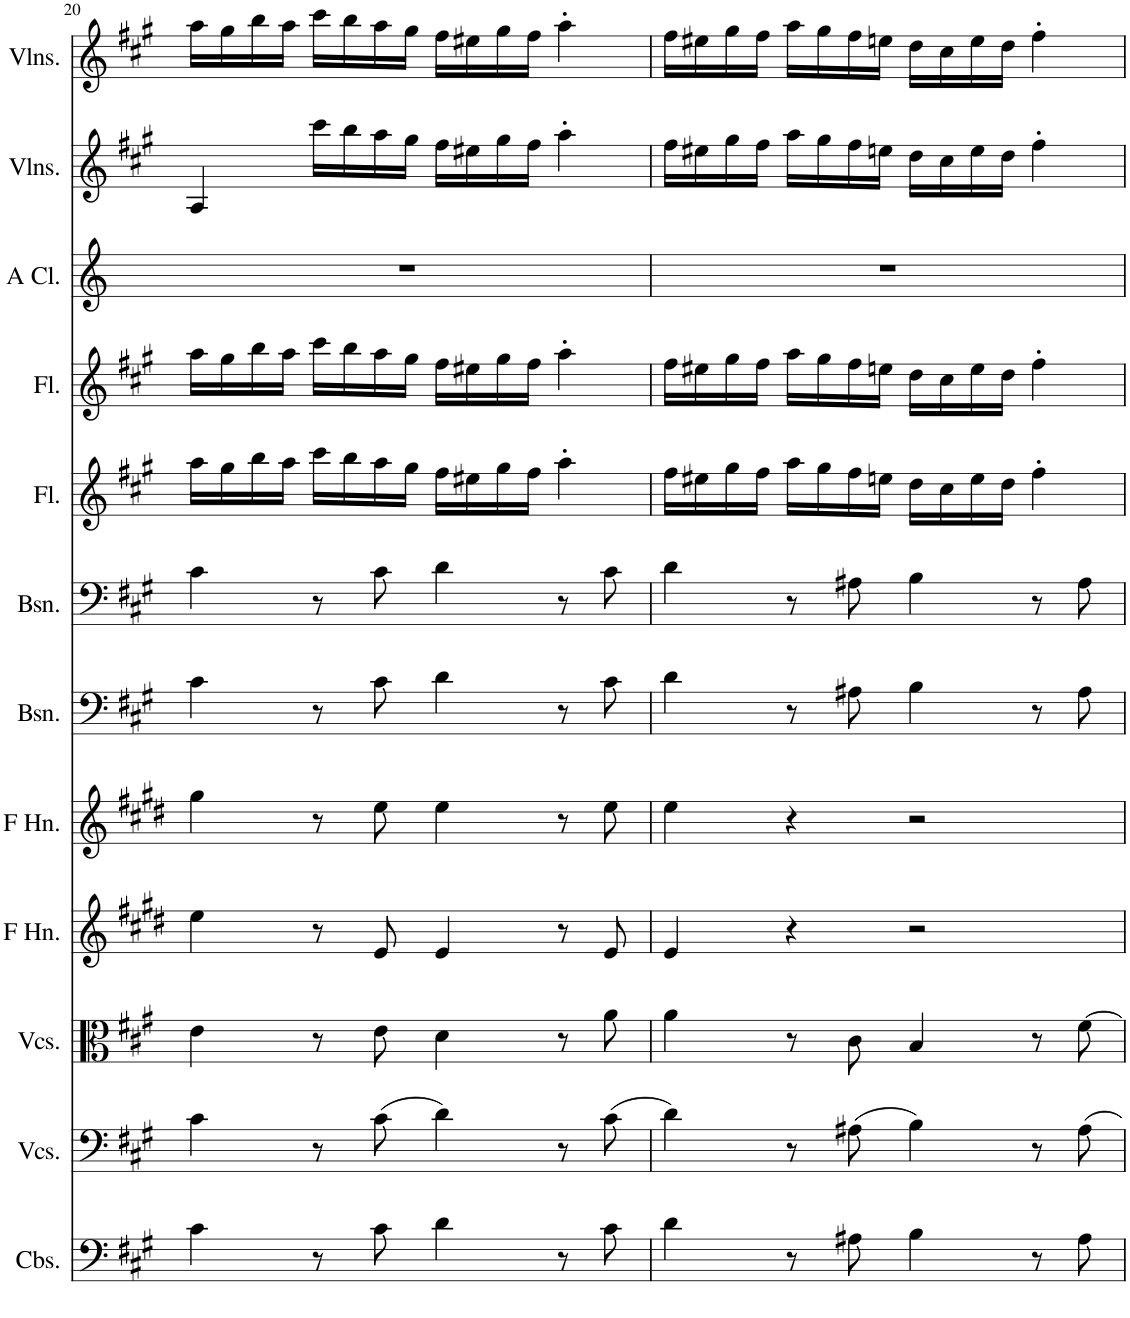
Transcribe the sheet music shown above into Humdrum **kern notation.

**kern	**kern	**kern	**kern	**kern	**kern	**kern	**kern	**kern	**kern	**kern	**kern
*part12	*part11	*part10	*part9	*part8	*part7	*part6	*part5	*part4	*part3	*part2	*part1
*staff12	*staff11	*staff10	*staff9	*staff8	*staff7	*staff6	*staff5	*staff4	*staff3	*staff2	*staff1
*I"Contrabasses, Contrabass	*I"Violoncellos, Cello	*I"Violoncellos, Viola	*I"Horn in F, A Horn 2	*I"Horn in F, A Horn 1	*I"Bassoon, Bassoon 2	*I"Bassoon, Bassoon 1	*I"Flute, Flute 2	*I"Flute, Flute 1	*I"A Clarinet, Solo A Clarinet	*I"Violins, Violin 2	*I"Violins, Violin 1
*I'Cbs.	*I'Vcs.	*I'Vcs.	*I'F Hn.	*I'F Hn.	*I'Bsn.	*I'Bsn.	*I'Fl.	*I'Fl.	*I'A Cl.	*I'Vlns.	*I'Vlns.
!!LO:PB:g=z
*clefF4	*clefF4	*clefC3	*clefG2	*clefG2	*clefF4	*clefF4	*clefG2	*clefG2	*clefG2	*clefG2	*clefG2
*Trd7c12	*	*	*Trd4c7	*Trd4c7	*	*	*	*	*Trd2c3	*	*
*k[f#c#g#]	*k[f#c#g#]	*k[f#c#g#]	*k[f#c#g#d#]	*k[f#c#g#d#]	*k[f#c#g#]	*k[f#c#g#]	*k[f#c#g#]	*k[f#c#g#]	*k[]	*k[f#c#g#]	*k[f#c#g#]
*M4/4	*M4/4	*M4/4	*M4/4	*M4/4	*M4/4	*M4/4	*M4/4	*M4/4	*M4/4	*M4/4	*M4/4
=20	=20	=20	=20	=20	=20	=20	=20	=20	=20	=20	=20
4c#\	4c#\	4e\	4ee\	4gg#\	4c#\	4c#\	16aa\LL	16aa\LL	1r	4A/	16aa\LL
.	.	.	.	.	.	.	16gg#\	16gg#\	.	.	16gg#\
.	.	.	.	.	.	.	16bb\	16bb\	.	.	16bb\
.	.	.	.	.	.	.	16aa\JJ	16aa\JJ	.	.	16aa\JJ
8r	8r	8r	8r	8r	8r	8r	16ccc#\LL	16ccc#\LL	.	16ccc#\LL	16ccc#\LL
.	.	.	.	.	.	.	16bb\	16bb\	.	16bb\	16bb\
8c#\	(8c#\	8e\	8e/	8ee\	8c#\	8c#\	16aa\	16aa\	.	16aa\	16aa\
.	.	.	.	.	.	.	16gg#\JJ	16gg#\JJ	.	16gg#\JJ	16gg#\JJ
4d\	4d\)	4d\	4e/	4ee\	4d\	4d\	16ff#\LL	16ff#\LL	.	16ff#\LL	16ff#\LL
.	.	.	.	.	.	.	16ee#X\	16ee#X\	.	16ee#X\	16ee#X\
.	.	.	.	.	.	.	16gg#\	16gg#\	.	16gg#\	16gg#\
.	.	.	.	.	.	.	16ff#\JJ	16ff#\JJ	.	16ff#\JJ	16ff#\JJ
8r	8r	8r	8r	8r	8r	8r	4aa'\	4aa'\	.	4aa'\	4aa'\
8c#\	(8c#\	8a\	8e/	8ee\	8c#\	8c#\	.	.	.	.	.
=21	=21	=21	=21	=21	=21	=21	=21	=21	=21	=21	=21
4d\	4d\)	4a\	4e/	4ee\	4d\	4d\	16ff#\LL	16ff#\LL	1r	16ff#\LL	16ff#\LL
.	.	.	.	.	.	.	16ee#X\	16ee#X\	.	16ee#X\	16ee#X\
.	.	.	.	.	.	.	16gg#\	16gg#\	.	16gg#\	16gg#\
.	.	.	.	.	.	.	16ff#\JJ	16ff#\JJ	.	16ff#\JJ	16ff#\JJ
8r	8r	8r	4r	4r	8r	8r	16aa\LL	16aa\LL	.	16aa\LL	16aa\LL
.	.	.	.	.	.	.	16gg#\	16gg#\	.	16gg#\	16gg#\
8A#X\	(8A#X\	8c#\	.	.	8A#X\	8A#X\	16ff#\	16ff#\	.	16ff#\	16ff#\
.	.	.	.	.	.	.	16een\JJ	16een\JJ	.	16een\JJ	16een\JJ
4B\	4B\)	4B/	2r	2r	4B\	4B\	16dd\LL	16dd\LL	.	16dd\LL	16dd\LL
.	.	.	.	.	.	.	16cc#\	16cc#\	.	16cc#\	16cc#\
.	.	.	.	.	.	.	16ee\	16ee\	.	16ee\	16ee\
.	.	.	.	.	.	.	16dd\JJ	16dd\JJ	.	16dd\JJ	16dd\JJ
8r	8r	8r	.	.	8r	8r	4ff#'\	4ff#'\	.	4ff#'\	4ff#'\
8A#\	8A#\	[8f#\	.	.	8A#\	8A#\	.	.	.	.	.
=	=	=	=	=	=	=	=	=	=	=	=
*-	*-	*-	*-	*-	*-	*-	*-	*-	*-	*-	*-
